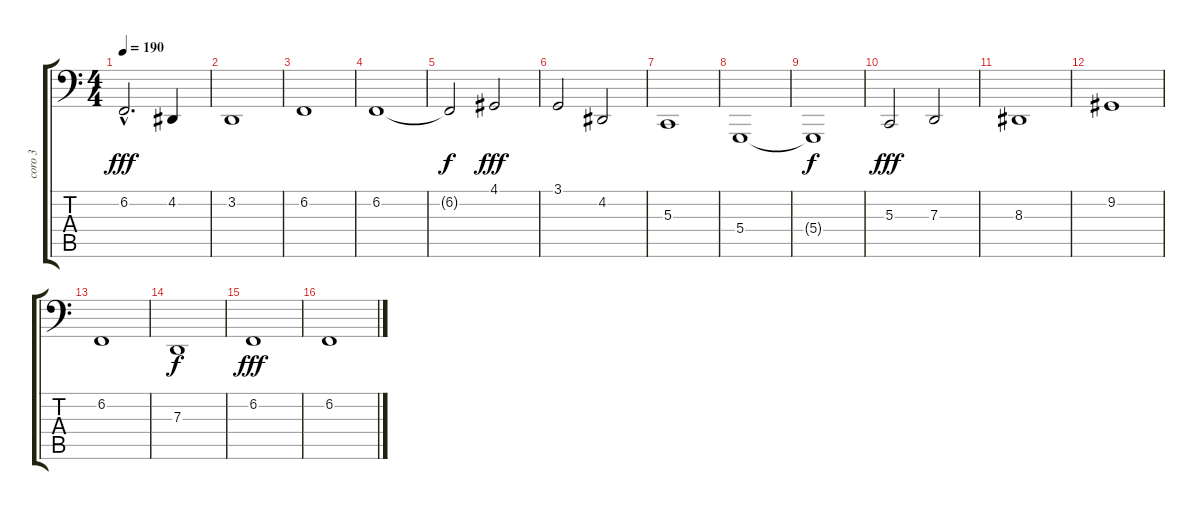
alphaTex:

\track ("coro 3" "coro 3") {instrument choiraahs}
\staff {score tabs}
\tuning (E2 B1 G1 D1 A0 E0) {hide}
\ts (4 4)
\tempo 190
\clef f4
\ks c
6.2{hac}.2{d dy fff} 4.2.4 |
3.2.1 |
6.2.1 |
6.2.1 |
6.2{t}.2{dy f} 4.1.2{dy fff} |
3.1.2 4.2.2 |
5.3.1 |
5.4.1 |
5.4{t}.1{dy f} |
5.3.2{dy fff} 7.3.2 |
8.3.1 |
9.2.1 |
6.2.1 |
7.3.1{dy f} |
6.2.1{dy fff} |
6.2.1
